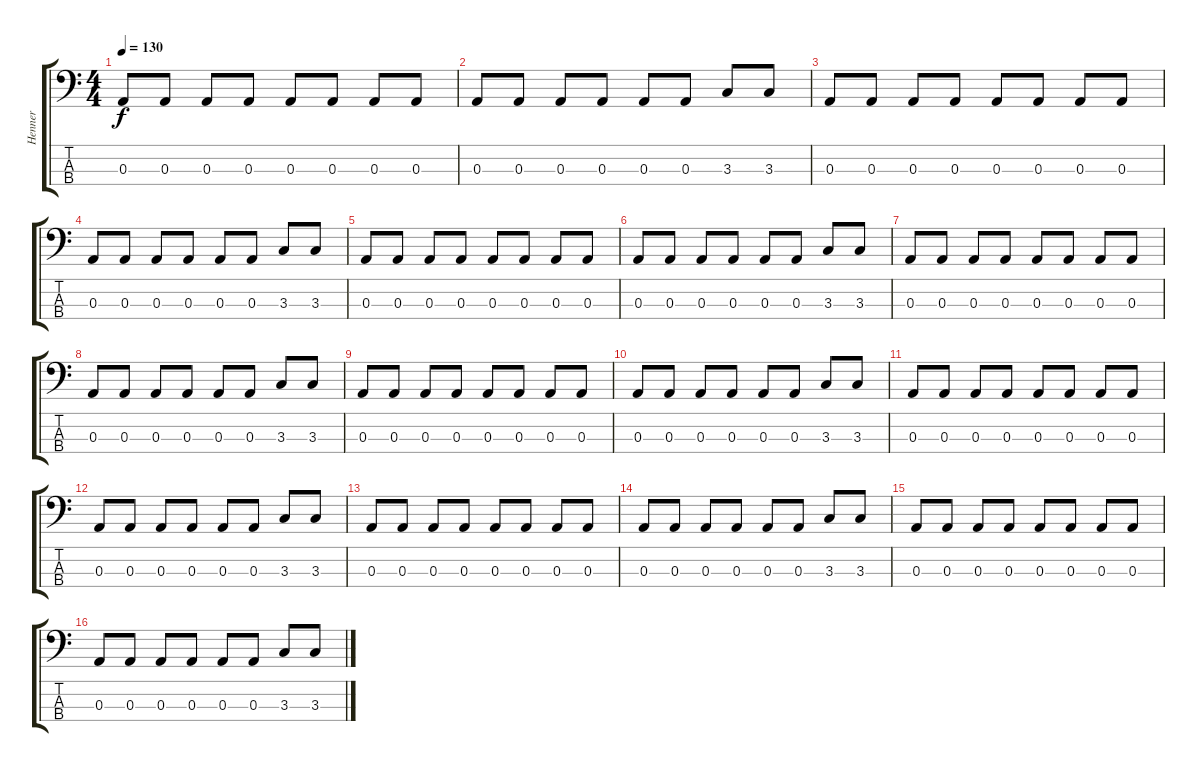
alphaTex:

\track ("Henner" "Henner") {instrument electricbassfinger}
\staff {score tabs}
\tuning (G2 D2 A1 E1) {hide}
\ts (4 4)
\tempo 130
\clef f4
\ks c
0.3.8{dy f} 0.3.8 0.3.8 0.3.8 0.3.8 0.3.8 0.3.8 0.3.8 |
0.3.8 0.3.8 0.3.8 0.3.8 0.3.8 0.3.8 3.3.8 3.3.8 |
0.3.8 0.3.8 0.3.8 0.3.8 0.3.8 0.3.8 0.3.8 0.3.8 |
0.3.8 0.3.8 0.3.8 0.3.8 0.3.8 0.3.8 3.3.8 3.3.8 |
0.3.8 0.3.8 0.3.8 0.3.8 0.3.8 0.3.8 0.3.8 0.3.8 |
0.3.8 0.3.8 0.3.8 0.3.8 0.3.8 0.3.8 3.3.8 3.3.8 |
0.3.8 0.3.8 0.3.8 0.3.8 0.3.8 0.3.8 0.3.8 0.3.8 |
0.3.8 0.3.8 0.3.8 0.3.8 0.3.8 0.3.8 3.3.8 3.3.8 |
0.3.8 0.3.8 0.3.8 0.3.8 0.3.8 0.3.8 0.3.8 0.3.8 |
0.3.8 0.3.8 0.3.8 0.3.8 0.3.8 0.3.8 3.3.8 3.3.8 |
0.3.8 0.3.8 0.3.8 0.3.8 0.3.8 0.3.8 0.3.8 0.3.8 |
0.3.8 0.3.8 0.3.8 0.3.8 0.3.8 0.3.8 3.3.8 3.3.8 |
0.3.8 0.3.8 0.3.8 0.3.8 0.3.8 0.3.8 0.3.8 0.3.8 |
0.3.8 0.3.8 0.3.8 0.3.8 0.3.8 0.3.8 3.3.8 3.3.8 |
0.3.8 0.3.8 0.3.8 0.3.8 0.3.8 0.3.8 0.3.8 0.3.8 |
0.3.8 0.3.8 0.3.8 0.3.8 0.3.8 0.3.8 3.3.8 3.3.8
